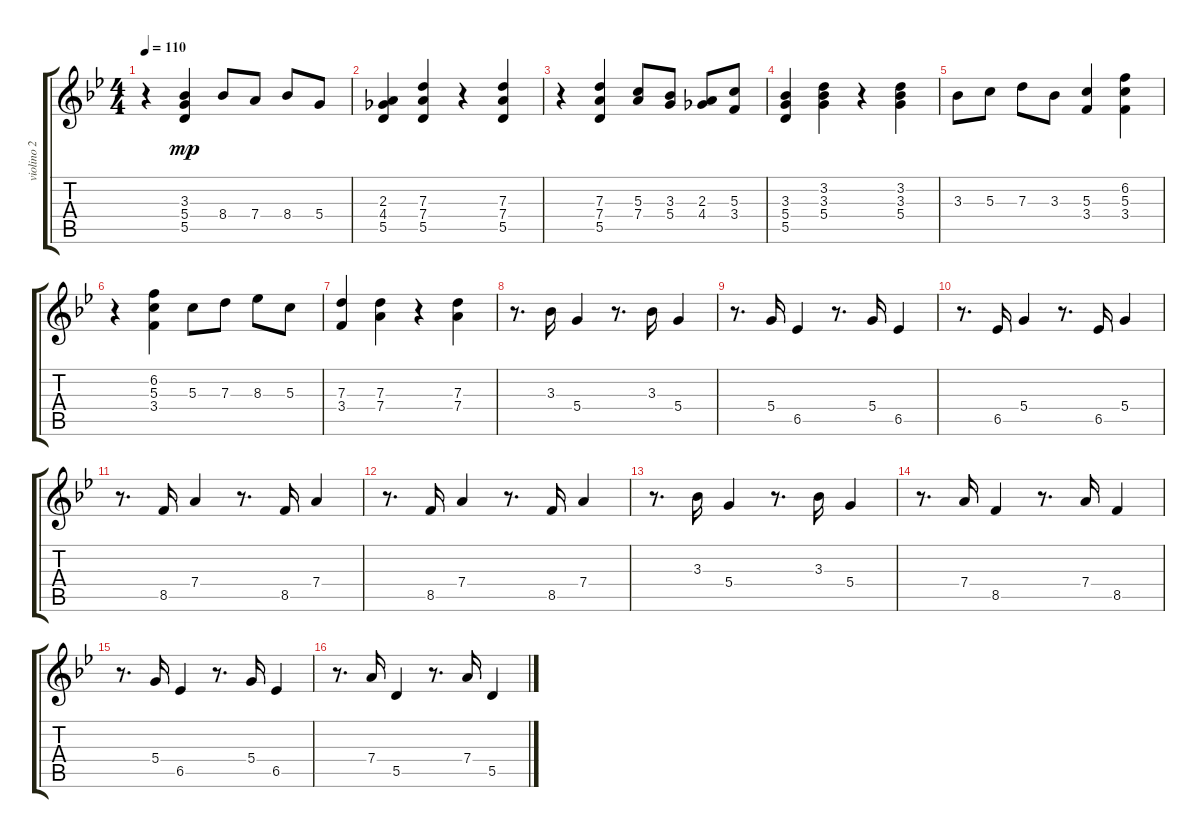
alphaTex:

\track ("violino 2" "violino 2") {instrument distortionguitar}
\staff {score tabs}
\tuning (E4 B3 G3 D3 A2 E2) {hide}
\ts (4 4)
\tempo 110
\clef g2
\ks bb
r.4{dy mp} (3.3 5.4 5.5).4 8.4.8 7.4.8 8.4.8 5.4.8 |
(2.3 4.4 5.5).4 (7.3 7.4 5.5).4 r.4 (7.3 7.4 5.5).4 |
r.4 (7.3 7.4 5.5).4 (5.3 7.4).8 (3.3 5.4).8 (2.3 4.4).8 (5.3 3.4).8 |
(3.3 5.4 5.5).4 (3.2 3.3 5.4).4 r.4 (3.2 3.3 5.4).4 |
3.3.8 5.3.8 7.3.8 3.3.8 (5.3 3.4).4 (6.2 5.3 3.4).4 |
r.4 (6.2 5.3 3.4).4 5.3.8 7.3.8 8.3.8 5.3.8 |
(7.3 3.4).4 (7.3 7.4).4 r.4 (7.3 7.4).4 |
r.8{d} 3.3.16 5.4.4 r.8{d} 3.3.16 5.4.4 |
r.8{d} 5.4.16 6.5.4 r.8{d} 5.4.16 6.5.4 |
r.8{d} 6.5.16 5.4.4 r.8{d} 6.5.16 5.4.4 |
r.8{d} 8.5.16 7.4.4 r.8{d} 8.5.16 7.4.4 |
r.8{d} 8.5.16 7.4.4 r.8{d} 8.5.16 7.4.4 |
r.8{d} 3.3.16 5.4.4 r.8{d} 3.3.16 5.4.4 |
r.8{d} 7.4.16 8.5.4 r.8{d} 7.4.16 8.5.4 |
r.8{d} 5.4.16 6.5.4 r.8{d} 5.4.16 6.5.4 |
r.8{d} 7.4.16 5.5.4 r.8{d} 7.4.16 5.5.4
